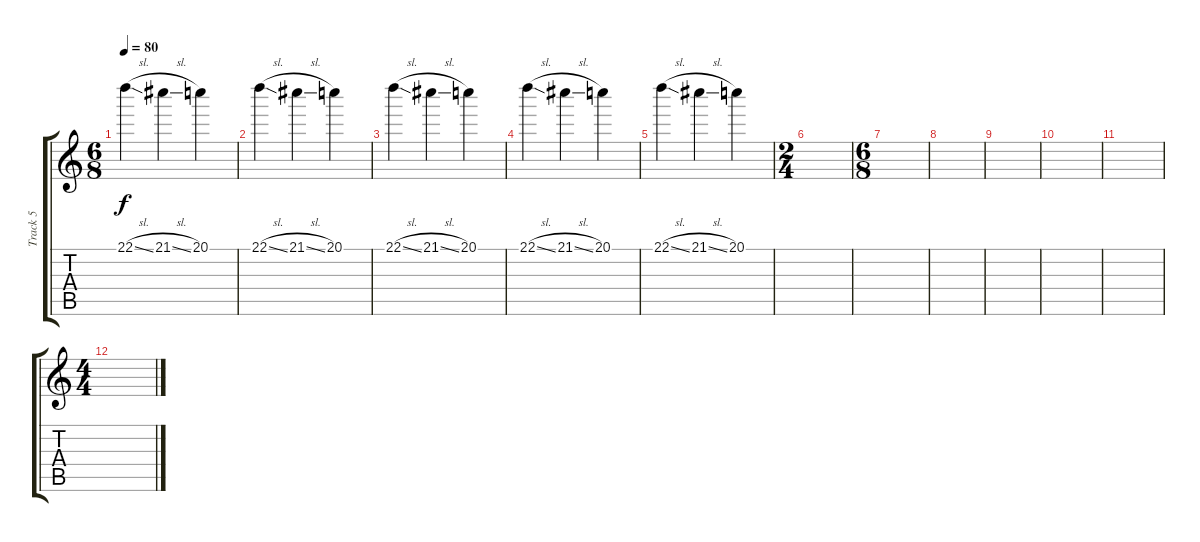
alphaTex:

\track ("Track 5" "Track 5") {instrument acousticguitarsteel}
\staff {score tabs}
\tuning (E4 B3 G3 D3 A2 E2) {hide}
\ts (6 8)
\tempo 80
\clef g2
\ks c
22.1{sl}.4{dy f} 21.1{sl}.4 20.1.4 |
22.1{sl}.4 21.1{sl}.4 20.1.4 |
22.1{sl}.4 21.1{sl}.4 20.1.4 |
22.1{sl}.4 21.1{sl}.4 20.1.4 |
22.1{sl}.4 21.1{sl}.4 20.1.4 |
\ts (2 4)
|
\ts (6 8)
|
|
|
|
|
\ts (4 4)
